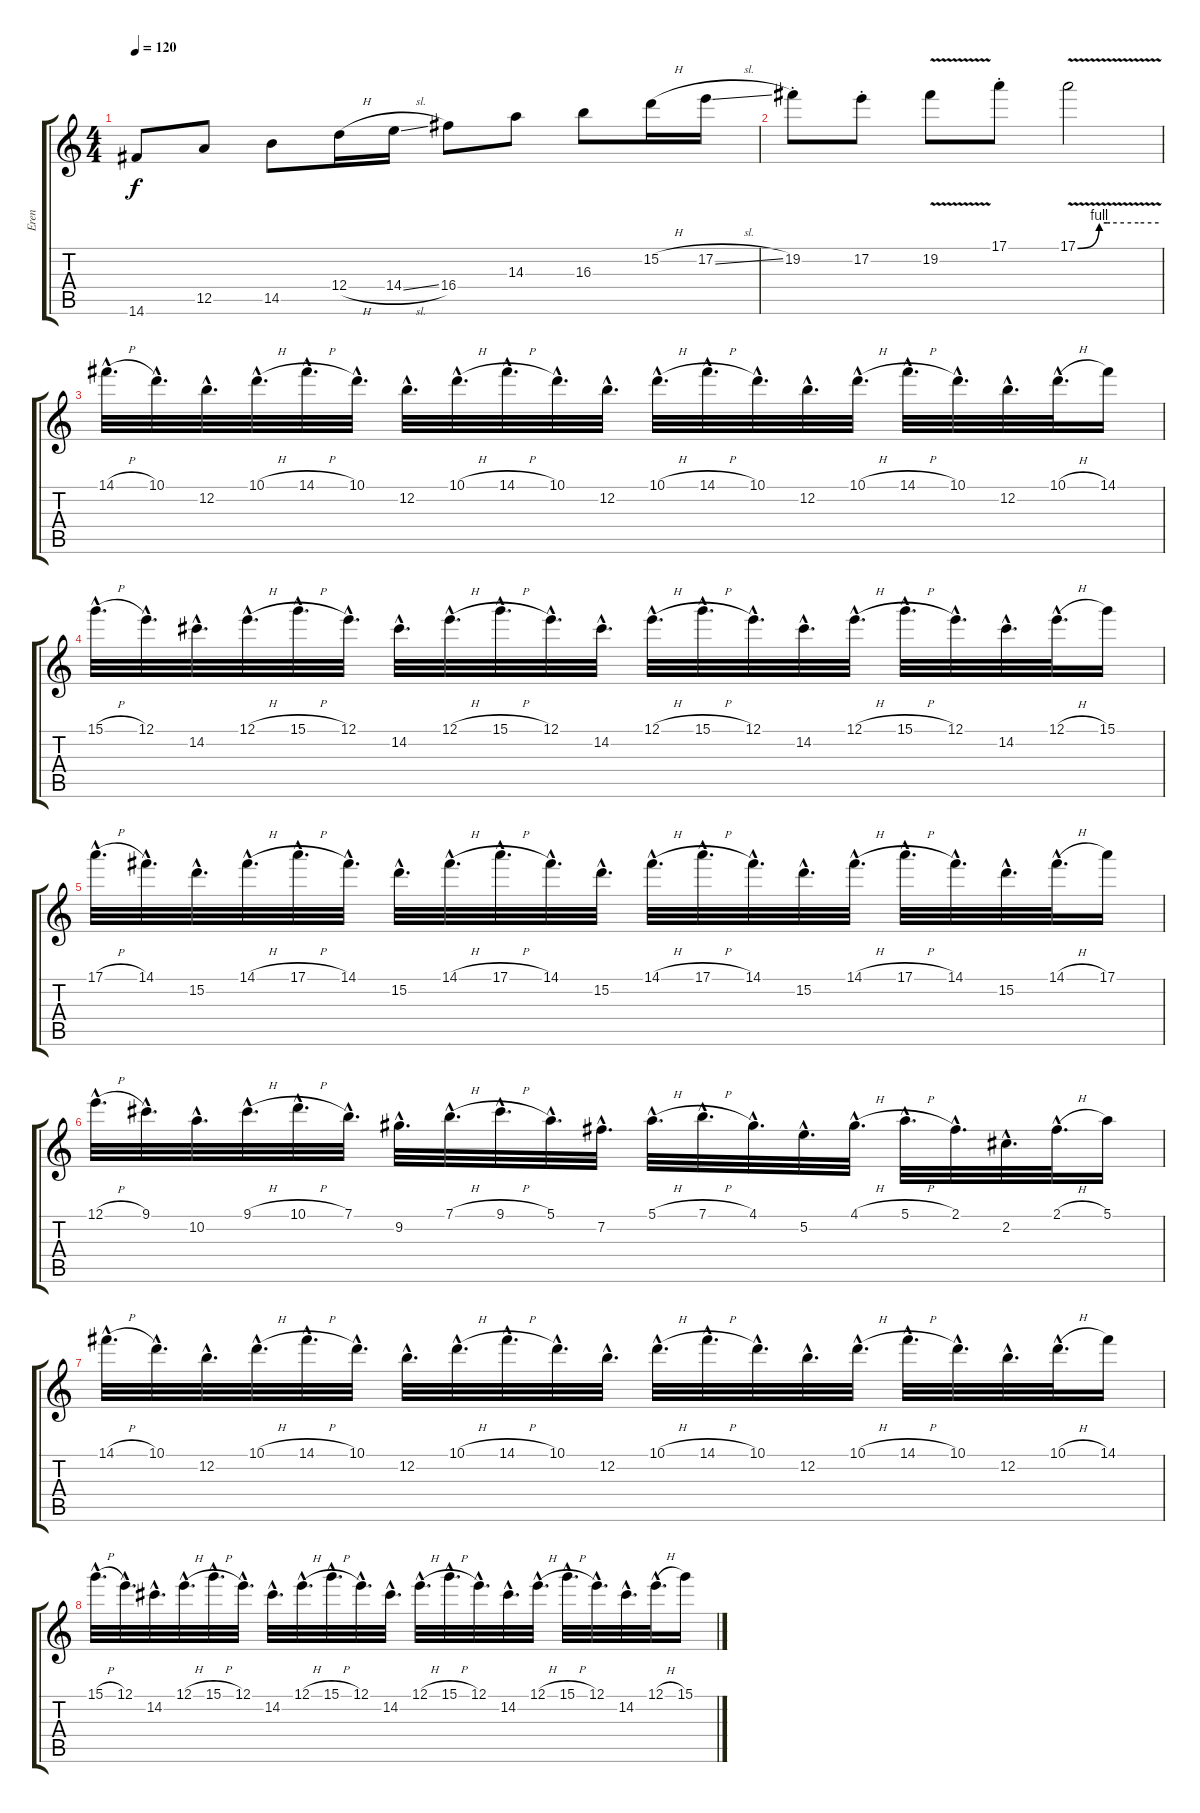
\track ("Eren" "Eren") {instrument distortionguitar}
\staff {score tabs}
\tuning (E4 B3 G3 D3 A2 E2) {hide}
\ts (4 4)
\tempo 120
\clef g2
\ks c
14.6.8{dy f} 12.5.8 14.5.8 12.4{h}.16 14.4{sl}.16 16.4.8 14.3.8 16.3.8 15.2{h}.16 17.2{sl}.16 |
19.2{st}.8 17.2{st}.8 19.2{v}.8 17.1{st}.8 17.1{be (custom 0 0 16 4 22 4 24 4 45 4 60 4) v}.2 |
14.1{h hac}.32{d} 10.1{hac}.32{d} 12.2{hac}.32{d} 10.1{h hac}.32{d} 14.1{h hac}.32{d} 10.1{hac}.32{d} 12.2{hac}.32{d} 10.1{h hac}.32{d} 14.1{h hac}.32{d} 10.1{hac}.32{d} 12.2{hac}.32{d} 10.1{h hac}.32{d} 14.1{h hac}.32{d} 10.1{hac}.32{d} 12.2{hac}.32{d} 10.1{h hac}.32{d} 14.1{h hac}.32{d} 10.1{hac}.32{d} 12.2{hac}.32{d} 10.1{h hac}.32{d} 14.1.16 |
15.1{h hac}.32{d} 12.1{hac}.32{d} 14.2{hac}.32{d} 12.1{h hac}.32{d} 15.1{h hac}.32{d} 12.1{hac}.32{d} 14.2{hac}.32{d} 12.1{h hac}.32{d} 15.1{h hac}.32{d} 12.1{hac}.32{d} 14.2{hac}.32{d} 12.1{h hac}.32{d} 15.1{h hac}.32{d} 12.1{hac}.32{d} 14.2{hac}.32{d} 12.1{h hac}.32{d} 15.1{h hac}.32{d} 12.1{hac}.32{d} 14.2{hac}.32{d} 12.1{h hac}.32{d} 15.1.16 |
17.1{h hac}.32{d} 14.1{hac}.32{d} 15.2{hac}.32{d} 14.1{h hac}.32{d} 17.1{h hac}.32{d} 14.1{hac}.32{d} 15.2{hac}.32{d} 14.1{h hac}.32{d} 17.1{h hac}.32{d} 14.1{hac}.32{d} 15.2{hac}.32{d} 14.1{h hac}.32{d} 17.1{h hac}.32{d} 14.1{hac}.32{d} 15.2{hac}.32{d} 14.1{h hac}.32{d} 17.1{h hac}.32{d} 14.1{hac}.32{d} 15.2{hac}.32{d} 14.1{h hac}.32{d} 17.1.16 |
12.1{h hac}.32{d} 9.1{hac}.32{d} 10.2{hac}.32{d} 9.1{h hac}.32{d} 10.1{h hac}.32{d} 7.1{hac}.32{d} 9.2{hac}.32{d} 7.1{h hac}.32{d} 9.1{h hac}.32{d} 5.1{hac}.32{d} 7.2{hac}.32{d} 5.1{h hac}.32{d} 7.1{h hac}.32{d} 4.1{hac}.32{d} 5.2{hac}.32{d} 4.1{h hac}.32{d} 5.1{h hac}.32{d} 2.1{hac}.32{d} 2.2{hac}.32{d} 2.1{h hac}.32{d} 5.1.16 |
14.1{h hac}.32{d} 10.1{hac}.32{d} 12.2{hac}.32{d} 10.1{h hac}.32{d} 14.1{h hac}.32{d} 10.1{hac}.32{d} 12.2{hac}.32{d} 10.1{h hac}.32{d} 14.1{h hac}.32{d} 10.1{hac}.32{d} 12.2{hac}.32{d} 10.1{h hac}.32{d} 14.1{h hac}.32{d} 10.1{hac}.32{d} 12.2{hac}.32{d} 10.1{h hac}.32{d} 14.1{h hac}.32{d} 10.1{hac}.32{d} 12.2{hac}.32{d} 10.1{h hac}.32{d} 14.1.16 |
15.1{h hac}.32{d} 12.1{hac}.32{d} 14.2{hac}.32{d} 12.1{h hac}.32{d} 15.1{h hac}.32{d} 12.1{hac}.32{d} 14.2{hac}.32{d} 12.1{h hac}.32{d} 15.1{h hac}.32{d} 12.1{hac}.32{d} 14.2{hac}.32{d} 12.1{h hac}.32{d} 15.1{h hac}.32{d} 12.1{hac}.32{d} 14.2{hac}.32{d} 12.1{h hac}.32{d} 15.1{h hac}.32{d} 12.1{hac}.32{d} 14.2{hac}.32{d} 12.1{h hac}.32{d} 15.1.16
